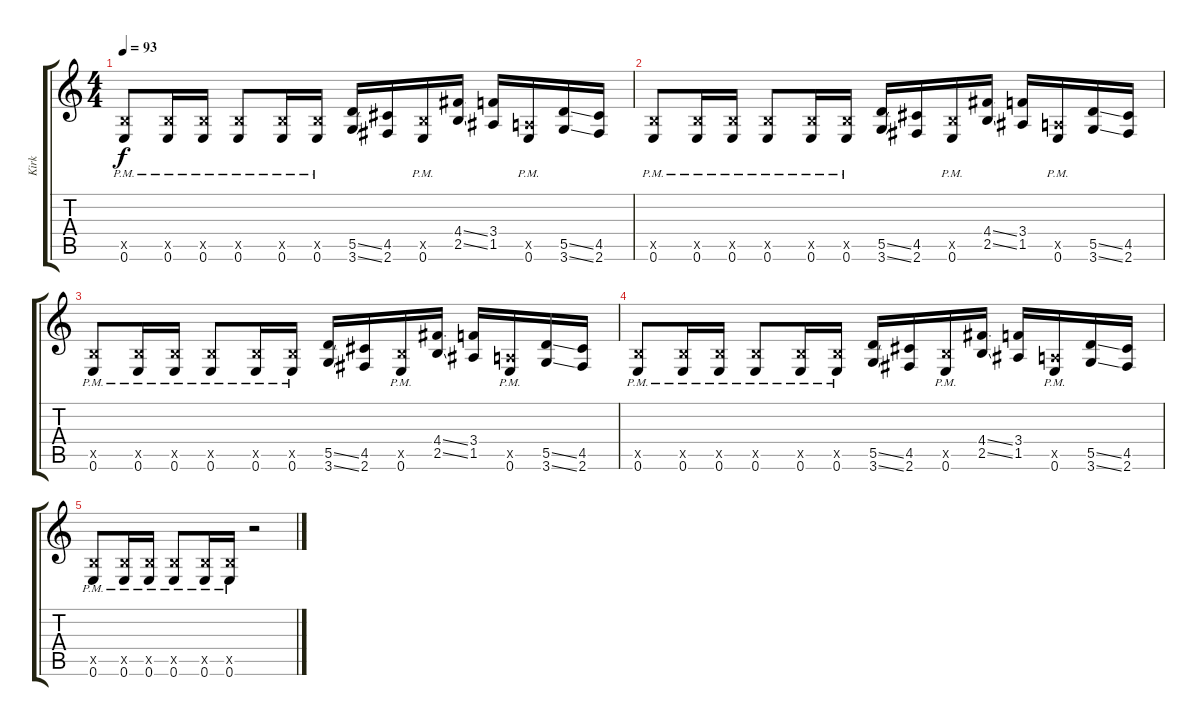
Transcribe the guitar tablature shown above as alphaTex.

\track ("Kirk" "Kirk") {instrument distortionguitar}
\staff {score tabs}
\tuning (E4 B3 G3 D3 A2 E2) {hide}
\ts (4 4)
\tempo 93
\clef g2
\ks c
(2.5{x} 0.6{pm}).8{dy f} (2.5{x} 0.6{pm}).16 (2.5{x} 0.6{pm}).16 (2.5{x} 0.6{pm}).8 (2.5{x} 0.6{pm}).16 (2.5{x} 0.6{pm}).16 (5.5{ss} 3.6{ss}).16 (4.5 2.6).16 (2.5{x} 0.6{pm}).16 (4.4{ss} 2.5{ss}).16 (3.4 1.5).16 (0.5{x} 0.6{pm}).16 (5.5{ss} 3.6{ss}).16 (4.5 2.6).16 |
(2.5{x} 0.6{pm}).8 (2.5{x} 0.6{pm}).16 (2.5{x} 0.6{pm}).16 (2.5{x} 0.6{pm}).8 (2.5{x} 0.6{pm}).16 (2.5{x} 0.6{pm}).16 (5.5{ss} 3.6{ss}).16 (4.5 2.6).16 (2.5{x} 0.6{pm}).16 (4.4{ss} 2.5{ss}).16 (3.4 1.5).16 (0.5{x} 0.6{pm}).16 (5.5{ss} 3.6{ss}).16 (4.5 2.6).16 |
(2.5{x} 0.6{pm}).8 (2.5{x} 0.6{pm}).16 (2.5{x} 0.6{pm}).16 (2.5{x} 0.6{pm}).8 (2.5{x} 0.6{pm}).16 (2.5{x} 0.6{pm}).16 (5.5{ss} 3.6{ss}).16 (4.5 2.6).16 (2.5{x} 0.6{pm}).16 (4.4{ss} 2.5{ss}).16 (3.4 1.5).16 (0.5{x} 0.6{pm}).16 (5.5{ss} 3.6{ss}).16 (4.5 2.6).16 |
(2.5{x} 0.6{pm}).8 (2.5{x} 0.6{pm}).16 (2.5{x} 0.6{pm}).16 (2.5{x} 0.6{pm}).8 (2.5{x} 0.6{pm}).16 (2.5{x} 0.6{pm}).16 (5.5{ss} 3.6{ss}).16 (4.5 2.6).16 (2.5{x} 0.6{pm}).16 (4.4{ss} 2.5{ss}).16 (3.4 1.5).16 (0.5{x} 0.6{pm}).16 (5.5{ss} 3.6{ss}).16 (4.5 2.6).16 |
(2.5{x} 0.6{pm}).8 (2.5{x} 0.6{pm}).16 (2.5{x} 0.6{pm}).16 (2.5{x} 0.6{pm}).8 (2.5{x} 0.6{pm}).16 (2.5{x} 0.6{pm}).16 r.2
